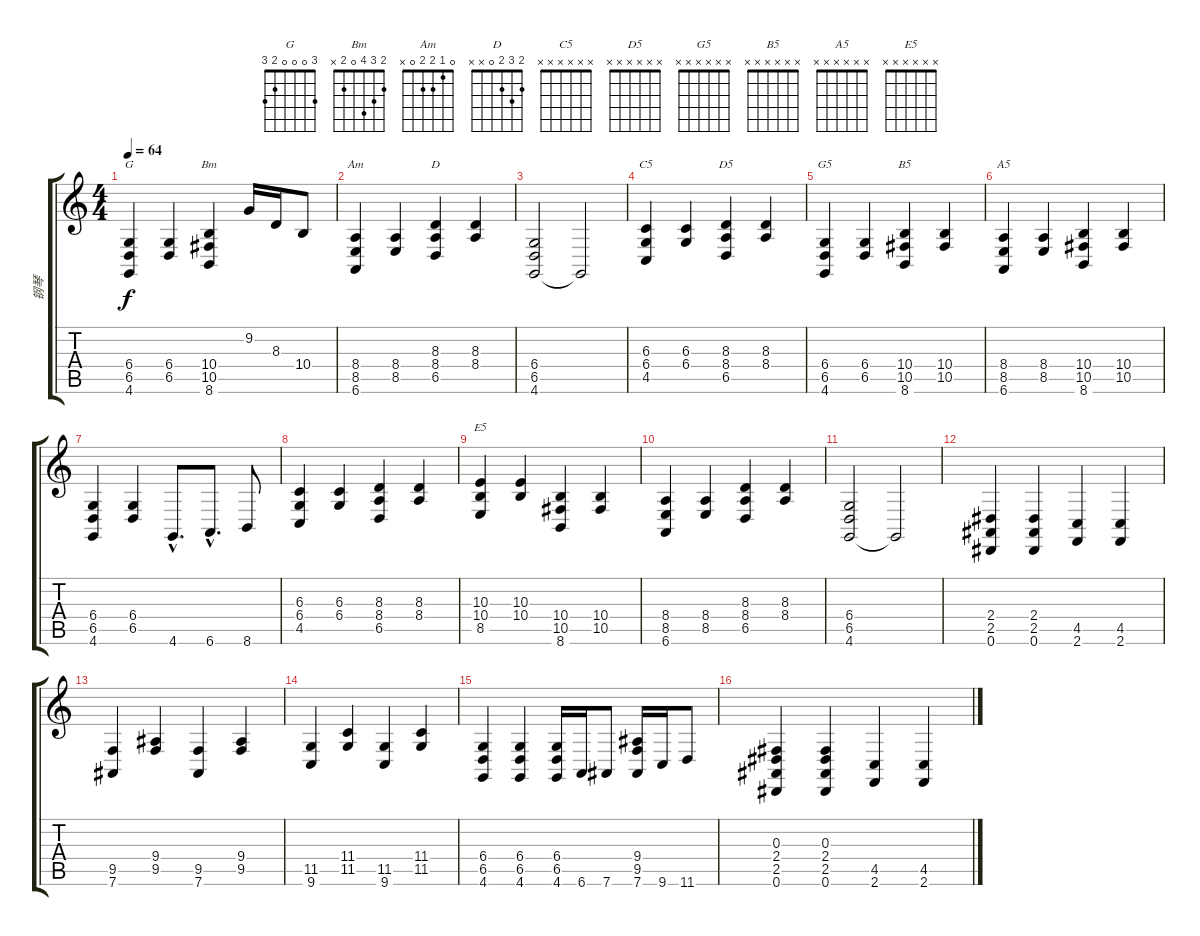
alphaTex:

\track ("钢琴" "钢琴") {instrument brightacousticpiano}
\staff {score tabs}
\tuning (Eb4 Bb3 Gb3 Db3 Ab2 Eb2) {hide}
\chord ("G" 3 0 0 0 2 3)
\chord ("Bm" 2 3 4 0 2 x)
\chord ("Am" 0 1 2 2 0 x)
\chord ("D" 2 3 2 0 x x)
\chord ("C5" x x x x x x)
\chord ("D5" x x x x x x)
\chord ("G5" x x x x x x)
\chord ("B5" x x x x x x)
\chord ("A5" x x x x x x)
\chord ("E5" x x x x x x)
\ts (4 4)
\tempo 64
\clef g2
\ks c
(6.4 6.5 4.6).4{ch "G" dy f} (6.4 6.5).4 (10.4 10.5 8.6).4{ch "Bm"} 9.2.16 8.3.16 10.4.8 |
(8.4 8.5 6.6).4{ch "Am"} (8.4 8.5).4 (8.3 8.4 6.5).4{ch "D"} (8.3 8.4).4 |
(6.4 6.5 4.6).2 4.6{t}.2 |
(6.3 6.4 4.5).4{ch "C5"} (6.3 6.4).4 (8.3 8.4 6.5).4{ch "D5"} (8.3 8.4).4 |
(6.4 6.5 4.6).4{ch "G5"} (6.4 6.5).4 (10.4 10.5 8.6).4{ch "B5"} (10.4 10.5).4 |
(8.4 8.5 6.6).4{ch "A5"} (8.4 8.5).4 (10.4 10.5 8.6).4 (10.4 10.5).4 |
(6.4 6.5 4.6).4 (6.4 6.5).4 4.6{hac}.8{d} 6.6{hac}.8{d} 8.6.8 |
(6.3 6.4 4.5).4 (6.3 6.4).4 (8.3 8.4 6.5).4 (8.3 8.4).4 |
(10.3 10.4 8.5).4{ch "E5"} (10.3 10.4).4 (10.4 10.5 8.6).4 (10.4 10.5).4 |
(8.4 8.5 6.6).4 (8.4 8.5).4 (8.3 8.4 6.5).4 (8.3 8.4).4 |
(6.4 6.5 4.6).2 4.6{t}.2 |
(2.4 2.5 0.6).4 (2.4 2.5 0.6).4 (4.5 2.6).4 (4.5 2.6).4 |
(9.5 7.6).4 (9.4 9.5).4 (9.5 7.6).4 (9.4 9.5).4 |
(11.5 9.6).4 (11.4 11.5).4 (11.5 9.6).4 (11.4 11.5).4 |
(6.4 6.5 4.6).4 (6.4 6.5 4.6).4 (6.4 6.5 4.6).16 6.6.16 7.6.8 (9.4 9.5 7.6).16 9.6.16 11.6.8 |
(0.3 2.4 2.5 0.6).4 (0.3 2.4 2.5 0.6).4 (4.5 2.6).4 (4.5 2.6).4
